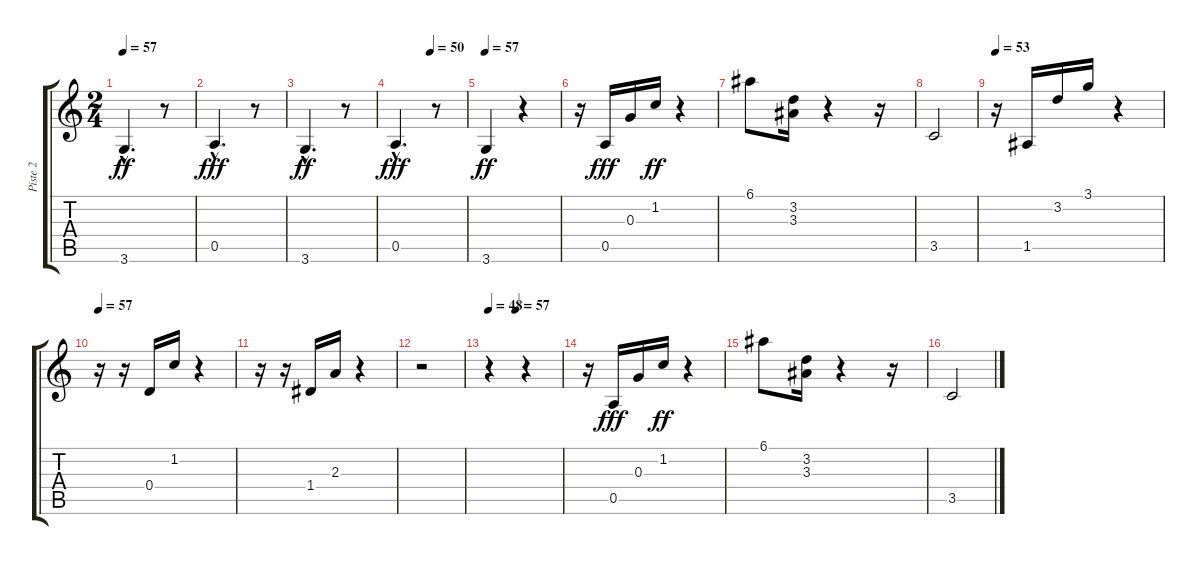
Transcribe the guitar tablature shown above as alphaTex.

\track ("Piste 2" "Piste 2") {instrument acousticguitarnylon}
\staff {score tabs}
\tuning (E4 B3 G3 D3 A2 E2) {hide}
\ts (2 4)
\tempo 57
\clef g2
\ks c
3.6{hac}.4{d dy ff instrument acousticguitarnylon} r.8 |
0.5{hac}.4{d dy fff} r.8 |
3.6{hac}.4{d dy ff} r.8 |
\tempo (50 0.5)
0.5{hac}.4{d dy fff} r.8 |
\tempo 57
3.6.4{dy ff} r.4 |
r.16 0.5.16{dy fff} 0.3.16 1.2.16{dy ff} r.4 |
6.1.8 (3.2 3.3).16 r.4 r.16 |
3.5.2 |
\tempo 53
r.16 1.5.16 3.2.16 3.1.16 r.4 |
\tempo 57
r.16 r.16 0.4.16 1.2.16 r.4 |
r.16 r.16 1.4.16 2.3.16 r.4 |
r.2 |
\tempo 48
\tempo (57 0.375)
r.4 r.4 |
r.16 0.5.16{dy fff} 0.3.16 1.2.16{dy ff} r.4 |
6.1.8 (3.2 3.3).16 r.4 r.16 |
3.5.2
